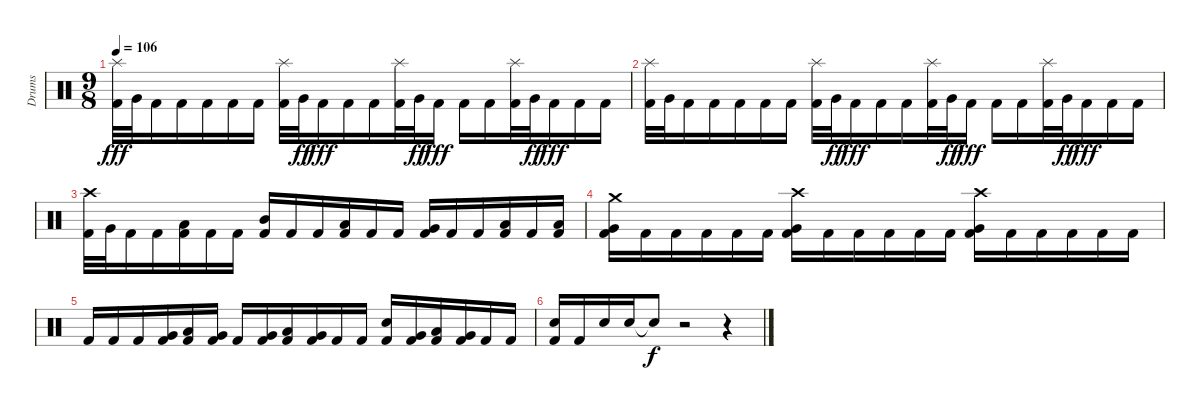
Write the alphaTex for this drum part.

\track ("Drums" "Drums") {instrument percussion}
\staff {score}
\articulation defaults
\ts (9 8)
\tempo 106
\clef neutral
\ks c
("Splash (hit)" "Kick (hit) 2").32{dy fff} "Very Low Tom (hit)".32 "Kick (hit) 2".16 "Kick (hit) 2".16 "Kick (hit) 2".16 "Kick (hit) 2".16 "Kick (hit) 2".16 ("Splash (hit)" "Kick (hit) 2").32 "Very Low Tom (hit)".32{dy ff} "Kick (hit) 2".16{dy fff} "Kick (hit) 2".16 "Kick (hit) 2".16 ("Splash (hit)" "Kick (hit) 2").32 "Very Low Tom (hit)".32{dy ff} "Kick (hit) 2".16{dy fff} "Kick (hit) 2".16 "Kick (hit) 2".16 ("Splash (hit)" "Kick (hit) 2").32 "Very Low Tom (hit)".32{dy ff} "Kick (hit) 2".16{dy fff} "Kick (hit) 2".16 "Kick (hit) 2".16 |
("Splash (hit)" "Kick (hit) 2").32 "Very Low Tom (hit)".32 "Kick (hit) 2".16 "Kick (hit) 2".16 "Kick (hit) 2".16 "Kick (hit) 2".16 "Kick (hit) 2".16 ("Splash (hit)" "Kick (hit) 2").32 "Very Low Tom (hit)".32{dy ff} "Kick (hit) 2".16{dy fff} "Kick (hit) 2".16 "Kick (hit) 2".16 ("Splash (hit)" "Kick (hit) 2").32 "Very Low Tom (hit)".32{dy ff} "Kick (hit) 2".16{dy fff} "Kick (hit) 2".16 "Kick (hit) 2".16 ("Splash (hit)" "Kick (hit) 2").32 "Very Low Tom (hit)".32{dy ff} "Kick (hit) 2".16{dy fff} "Kick (hit) 2".16 "Kick (hit) 2".16 |
("Crash high (hit)" "Kick (hit) 2").32 "Very Low Tom (hit)".32 "Kick (hit) 2".16 "Kick (hit) 2".16 ("Low Tom (hit)" "Kick (hit) 2").16 "Kick (hit) 2".16 "Kick (hit) 2".16 ("Mid Tom (hit)" "Kick (hit) 2").16 "Kick (hit) 2".16 "Kick (hit) 2".16 ("Low Tom (hit)" "Kick (hit) 2").16 "Kick (hit) 2".16 "Kick (hit) 2".16 ("Very Low Tom (hit)" "Kick (hit) 2").16 "Kick (hit) 2".16 "Kick (hit) 2".16 ("Low Tom (hit)" "Kick (hit) 2").16 "Kick (hit) 2".16 ("Low Tom (hit)" "Kick (hit) 2").16 |
("Crash medium (hit)" "Very Low Tom (hit)" "Kick (hit) 2").16 "Kick (hit) 2".16 "Kick (hit) 2".16 "Kick (hit) 2".16 "Kick (hit) 2".16 "Kick (hit) 2".16 ("Crash high (hit)" "Very Low Tom (hit)" "Kick (hit) 2").16 "Kick (hit) 2".16 "Kick (hit) 2".16 "Kick (hit) 2".16 "Kick (hit) 2".16 "Kick (hit) 2".16 ("Crash high (hit)" "Very Low Tom (hit)" "Kick (hit) 2").16 "Kick (hit) 2".16 "Kick (hit) 2".16 "Kick (hit) 2".16 "Kick (hit) 2".16 "Kick (hit) 2".16 |
"Kick (hit) 2".16 "Kick (hit) 2".16 "Kick (hit) 2".16 ("Very Low Tom (hit)" "Kick (hit) 2").16 ("Low Tom (hit)" "Kick (hit) 2").16 ("Very Low Tom (hit)" "Kick (hit) 2").16 "Kick (hit) 2".16 ("Very Low Tom (hit)" "Kick (hit) 2").16 ("Low Tom (hit)" "Kick (hit) 2").16 ("Very Low Tom (hit)" "Kick (hit) 2").16 "Kick (hit) 2".16 "Kick (hit) 2".16 ("Snare (hit) 2" "Kick (hit) 2").16 ("Very Low Tom (hit)" "Kick (hit) 2").16 ("Low Tom (hit)" "Kick (hit) 2").16 ("Very Low Tom (hit)" "Kick (hit) 2").16 "Kick (hit) 2".16 "Kick (hit) 2".16 |
("Snare (hit) 2" "Kick (hit) 2").16 "Kick (hit) 2".16 "Snare (hit) 2".16 "Snare (hit) 2".16 "Snare (hit)"{t}.8{dy f} r.2 r.4
